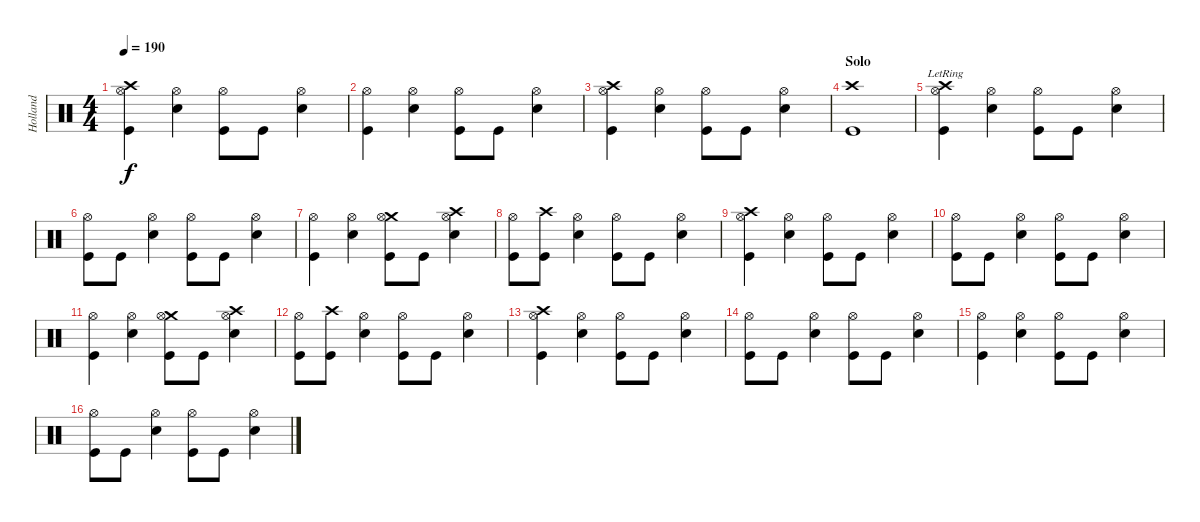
\track ("Holland" "Holland") {instrument percussion}
\staff {score}
\articulation defaults
\ts (4 4)
\tempo 190
\clef neutral
\ks c
("Crash high (hit)" "Hi-Hat (open)" "Kick (hit)").4{dy f} ("Hi-Hat (open)" "Snare (hit) 2").4 ("Hi-Hat (open)" "Kick (hit)").8 "Kick (hit)".8 ("Hi-Hat (open)" "Snare (hit) 2").4 |
("Hi-Hat (open)" "Kick (hit)").4 ("Hi-Hat (open)" "Snare (hit) 2").4 ("Hi-Hat (open)" "Kick (hit)").8 "Kick (hit)".8 ("Hi-Hat (open)" "Snare (hit) 2").4 |
("Crash high (hit)" "Hi-Hat (open)" "Kick (hit)").4 ("Hi-Hat (open)" "Snare (hit) 2").4 ("Hi-Hat (open)" "Kick (hit)").8 "Kick (hit)".8 ("Hi-Hat (open)" "Snare (hit) 2").4 |
\section ("" "Solo")
("Crash high (hit)" "Kick (hit)").1 |
("Crash high (hit)"{lr} "Hi-Hat (open)" "Kick (hit)").4 ("Hi-Hat (open)" "Snare (hit) 2").4 ("Hi-Hat (open)" "Kick (hit)").8 "Kick (hit)".8 ("Hi-Hat (open)" "Snare (hit) 2").4 |
("Hi-Hat (open)" "Kick (hit)").8 "Kick (hit)".8 ("Hi-Hat (open)" "Snare (hit) 2").4 ("Hi-Hat (open)" "Kick (hit)").8 "Kick (hit)".8 ("Hi-Hat (open)" "Snare (hit) 2").4 |
("Hi-Hat (open)" "Kick (hit)").4 ("Hi-Hat (open)" "Snare (hit) 2").4 ("Crash medium (hit)" "Hi-Hat (open)" "Kick (hit)").8 "Kick (hit)".8 ("Crash high (hit)" "Hi-Hat (open)" "Snare (hit) 2").4 |
("Hi-Hat (open)" "Kick (hit)").8 ("Crash high (hit)" "Kick (hit)").8 ("Hi-Hat (open)" "Snare (hit) 2").4 ("Hi-Hat (open)" "Kick (hit)").8 "Kick (hit)".8 ("Hi-Hat (open)" "Snare (hit) 2").4 |
("Crash high (hit)" "Hi-Hat (open)" "Kick (hit)").4 ("Hi-Hat (open)" "Snare (hit) 2").4 ("Hi-Hat (open)" "Kick (hit)").8 "Kick (hit)".8 ("Hi-Hat (open)" "Snare (hit) 2").4 |
("Hi-Hat (open)" "Kick (hit)").8 "Kick (hit)".8 ("Hi-Hat (open)" "Snare (hit) 2").4 ("Hi-Hat (open)" "Kick (hit)").8 "Kick (hit)".8 ("Hi-Hat (open)" "Snare (hit) 2").4 |
("Hi-Hat (open)" "Kick (hit)").4 ("Hi-Hat (open)" "Snare (hit) 2").4 ("Crash medium (hit)" "Hi-Hat (open)" "Kick (hit)").8 "Kick (hit)".8 ("Crash high (hit)" "Hi-Hat (open)" "Snare (hit) 2").4 |
("Hi-Hat (open)" "Kick (hit)").8 ("Crash high (hit)" "Kick (hit)").8 ("Hi-Hat (open)" "Snare (hit) 2").4 ("Hi-Hat (open)" "Kick (hit)").8 "Kick (hit)".8 ("Hi-Hat (open)" "Snare (hit) 2").4 |
("Crash high (hit)" "Hi-Hat (open)" "Kick (hit)").4 ("Hi-Hat (open)" "Snare (hit) 2").4 ("Hi-Hat (open)" "Kick (hit)").8 "Kick (hit)".8 ("Hi-Hat (open)" "Snare (hit) 2").4 |
("Hi-Hat (open)" "Kick (hit)").8 "Kick (hit)".8 ("Hi-Hat (open)" "Snare (hit) 2").4 ("Hi-Hat (open)" "Kick (hit)").8 "Kick (hit)".8 ("Hi-Hat (open)" "Snare (hit) 2").4 |
("Hi-Hat (open)" "Kick (hit)").4 ("Hi-Hat (open)" "Snare (hit) 2").4 ("Hi-Hat (open)" "Kick (hit)").8 "Kick (hit)".8 ("Hi-Hat (open)" "Snare (hit) 2").4 |
("Hi-Hat (open)" "Kick (hit)").8 "Kick (hit)".8 ("Hi-Hat (open)" "Snare (hit) 2").4 ("Hi-Hat (open)" "Kick (hit)").8 "Kick (hit)".8 ("Hi-Hat (open)" "Snare (hit) 2").4
